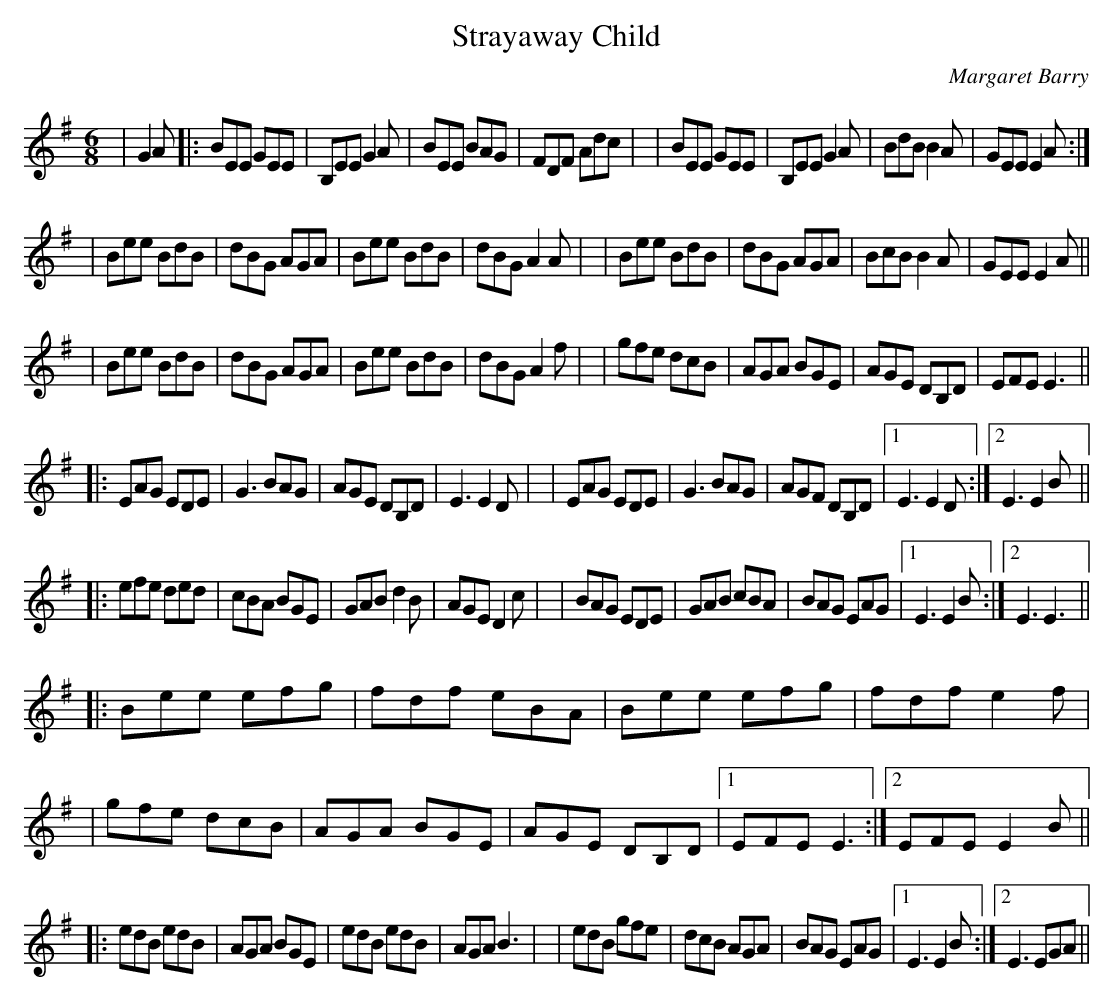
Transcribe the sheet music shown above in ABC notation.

X:1
T: Strayaway Child
C: Margaret Barry
M: 6/8
L: 1/8
K: Em
| G2 A |: BEE GEE | B,EE G2 A | BEE BAG | FDF Adc | \
| BEE GEE | B,EE G2 A | BdB B2 A | GEE E2 A :|
| Bee BdB | dBG AGA | Bee BdB | dBG A2 A | \
| Bee BdB | dBG AGA | BcB B2 A | GEE E2 A ||
| Bee BdB | dBG AGA | Bee BdB | dBG A2 f | \
| gfe dcB | AGA BGE | AGE DB,D | EFE E3 ||
|: EAG EDE | G3 BAG | AGE DB,D | E3 E2 D | \
| EAG EDE | G3 BAG | AGF DB,D |1 E3 E2 D :|2 E3 E2 B ||
|: efe ded | cBA BGE | GAB d2 B | AGE D2 c | \
| BAG EDE | GAB cBA | BAG EAG |1 E3 E2 B :|2 E3 E3 ||
|: Bee efg | fdf eBA | Bee efg | fdf e2 f |
| gfe dcB | AGA BGE | AGE DB,D |1 EFE E3 :|2 EFE E2 B ||
|: edB edB | AGA BGE | edB edB | AGA B3 | \
| edB gfe | dcB AGA | BAG EAG |1 E3 E2 B :|2 E3 EGA ||
